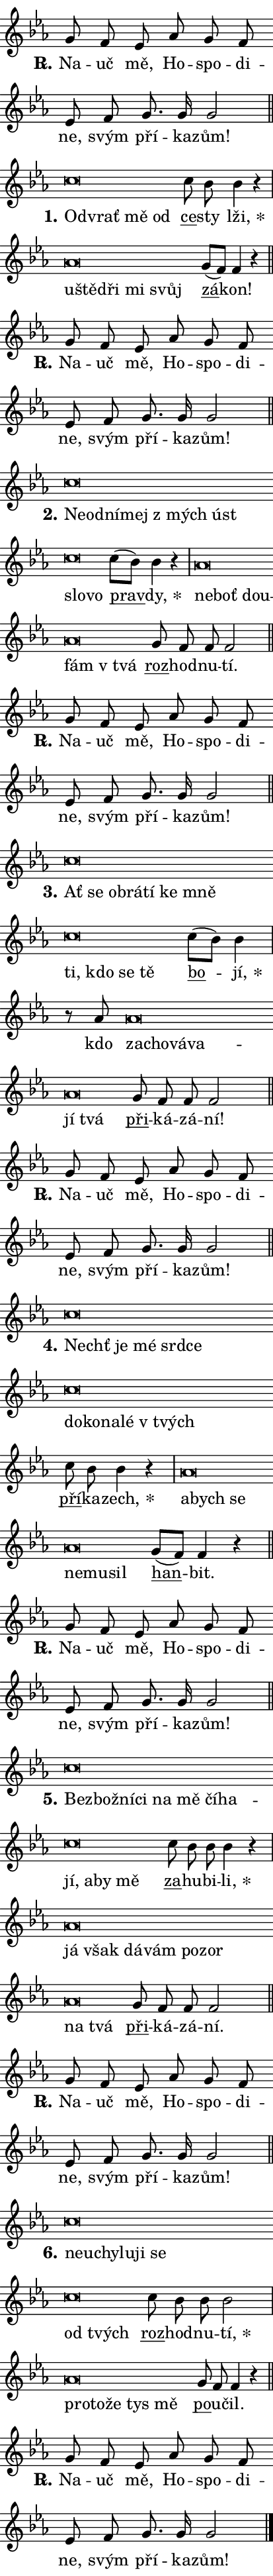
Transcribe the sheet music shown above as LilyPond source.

\version "2.22.1"
\header { tagline = "" }
\paper {
  indent = 0\cm
  top-margin = 0\cm
  right-margin = 0\cm
  bottom-margin = 0\cm
  left-margin = 0\cm
  paper-width = 7\cm
  page-breaking = #ly:one-page-breaking
  system-system-spacing.basic-distance = #11
  score-system-spacing.basic-distance = #11
  ragged-last = ##f
}


%% Author: Thomas Morley
%% https://lists.gnu.org/archive/html/lilypond-user/2020-05/msg00002.html
#(define (line-position grob)
"Returns position of @var[grob} in current system:
   @code{'start}, if at first time-step
   @code{'end}, if at last time-step
   @code{'middle} otherwise
"
  (let* ((col (ly:item-get-column grob))
         (ln (ly:grob-object col 'left-neighbor))
         (rn (ly:grob-object col 'right-neighbor))
         (col-to-check-left (if (ly:grob? ln) ln col))
         (col-to-check-right (if (ly:grob? rn) rn col))
         (break-dir-left
           (and
             (ly:grob-property col-to-check-left 'non-musical #f)
             (ly:item-break-dir col-to-check-left)))
         (break-dir-right
           (and
             (ly:grob-property col-to-check-right 'non-musical #f)
             (ly:item-break-dir col-to-check-right))))
        (cond ((eqv? 1 break-dir-left) 'start)
              ((eqv? -1 break-dir-right) 'end)
              (else 'middle))))

#(define (tranparent-at-line-position vctor)
  (lambda (grob)
  "Relying on @code{line-position} select the relevant enry from @var{vctor}.
Used to determine transparency,"
    (case (line-position grob)
      ((end) (not (vector-ref vctor 0)))
      ((middle) (not (vector-ref vctor 1)))
      ((start) (not (vector-ref vctor 2))))))

noteHeadBreakVisibility =
#(define-music-function (break-visibility)(vector?)
"Makes @code{NoteHead}s transparent relying on @var{break-visibility}"
#{
  \override NoteHead.transparent =
    #(tranparent-at-line-position break-visibility)
#})

#(define delete-ledgers-for-transparent-note-heads
  (lambda (grob)
    "Reads whether a @code{NoteHead} is transparent.
If so this @code{NoteHead} is removed from @code{'note-heads} from
@var{grob}, which is supposed to be @code{LedgerLineSpanner}.
As a result ledgers are not printed for this @code{NoteHead}"
    (let* ((nhds-array (ly:grob-object grob 'note-heads))
           (nhds-list
             (if (ly:grob-array? nhds-array)
                 (ly:grob-array->list nhds-array)
                 '()))
           ;; Relies on the transparent-property being done before
           ;; Staff.LedgerLineSpanner.after-line-breaking is executed.
           ;; This is fragile ...
           (to-keep
             (remove
               (lambda (nhd)
                 (ly:grob-property nhd 'transparent #f))
               nhds-list)))
      ;; TODO find a better method to iterate over grob-arrays, similiar
      ;; to filter/remove etc for lists
      ;; For now rebuilt from scratch
      (set! (ly:grob-object grob 'note-heads)  '())
      (for-each
        (lambda (nhd)
          (ly:pointer-group-interface::add-grob grob 'note-heads nhd))
        to-keep))))

hideNotes = {
  \noteHeadBreakVisibility #begin-of-line-visible
}
unHideNotes = {
  \noteHeadBreakVisibility #all-visible
}

% work-around for resetting accidentals
% https://lilypond.org/doc/v2.23/Documentation/notation/displaying-rhythms#unmetered-music
cadenzaMeasure = {
  \cadenzaOff
  \partial 1024 s1024
  \cadenzaOn
}

#(define-markup-command (accent layout props text) (markup?)
  "Underline accented syllable"
  (interpret-markup layout props
    #{\markup \override #'(offset . 4.3) \underline { #text }#}))

responsum = \markup \concat {
  "R" \hspace #-1.05 \path #0.1 #'((moveto 0 0.07) (lineto 0.9 0.8)) \hspace #0.05 "."
}

\layout {
    \context {
        \Staff
        \remove "Time_signature_engraver"
        \override LedgerLineSpanner.after-line-breaking = #delete-ledgers-for-transparent-note-heads
    }
    \context {
        \Voice {
            \override NoteHead.output-attributes = #'((class . "notehead"))
            \override Hairpin.height = #0.55
        }
    }
    \context {
        \Lyrics {
            \override StanzaNumber.output-attributes = #'((class . "stanzanumber"))
            \override LyricSpace.minimum-distance = #0.9
            \override LyricText.font-name = #"TeX Gyre Schola"
            \override LyricText.font-size = 1
            \override StanzaNumber.font-name = #"TeX Gyre Schola Bold"
            \override StanzaNumber.font-size = 1
        }
    }
}

% magnetic-lyrics.ily
%
%   written by
%     Jean Abou Samra <jean@abou-samra.fr>
%     Werner Lemberg <wl@gnu.org>
%
%   adapted by
%     Jiri Hon <jiri.hon@gmail.com>
%
% Version 2022-Apr-15

% https://www.mail-archive.com/lilypond-user@gnu.org/msg149350.html

#(define (Left_hyphen_pointer_engraver context)
   "Collect syllable-hyphen-syllable occurrences in lyrics and store
them in properties.  This engraver only looks to the left.  For
example, if the lyrics input is @code{foo -- bar}, it does the
following.

@itemize @bullet
@item
Set the @code{text} property of the @code{LyricHyphen} grob between
@q{foo} and @q{bar} to @code{foo}.

@item
Set the @code{left-hyphen} property of the @code{LyricText} grob with
text @q{foo} to the @code{LyricHyphen} grob between @q{foo} and
@q{bar}.
@end itemize

Use this auxiliary engraver in combination with the
@code{lyric-@/text::@/apply-@/magnetic-@/offset!} hook."
   (let ((hyphen #f)
         (text #f))
     (make-engraver
      (acknowledgers
       ((lyric-syllable-interface engraver grob source-engraver)
        (set! text grob)))
      (end-acknowledgers
       ((lyric-hyphen-interface engraver grob source-engraver)
        ;(when (not (grob::has-interface grob 'lyric-space-interface))
          (set! hyphen grob)));)
      ((stop-translation-timestep engraver)
       (when (and text hyphen)
         (ly:grob-set-object! text 'left-hyphen hyphen))
       (set! text #f)
       (set! hyphen #f)))))

#(define (lyric-text::apply-magnetic-offset! grob)
   "If the space between two syllables is less than the value in
property @code{LyricText@/.details@/.squash-threshold}, move the right
syllable to the left so that it gets concatenated with the left
syllable.

Use this function as a hook for
@code{LyricText@/.after-@/line-@/breaking} if the
@code{Left_@/hyphen_@/pointer_@/engraver} is active."
   (let ((hyphen (ly:grob-object grob 'left-hyphen #f)))
     (when hyphen
       (let ((left-text (ly:spanner-bound hyphen LEFT)))
         (when (grob::has-interface left-text 'lyric-syllable-interface)
           (let* ((common (ly:grob-common-refpoint grob left-text X))
                  (this-x-ext (ly:grob-extent grob common X))
                  (left-x-ext
                   (begin
                     ;; Trigger magnetism for left-text.
                     (ly:grob-property left-text 'after-line-breaking)
                     (ly:grob-extent left-text common X)))
                  ;; `delta` is the gap width between two syllables.
                  (delta (- (interval-start this-x-ext)
                            (interval-end left-x-ext)))
                  (details (ly:grob-property grob 'details))
                  (threshold (assoc-get 'squash-threshold details 0.2)))
             (when (< delta threshold)
               (let* (;; We have to manipulate the input text so that
                      ;; ligatures crossing syllable boundaries are not
                      ;; disabled.  For languages based on the Latin
                      ;; script this is essentially a beautification.
                      ;; However, for non-Western scripts it can be a
                      ;; necessity.
                      (lt (ly:grob-property left-text 'text))
                      (rt (ly:grob-property grob 'text))
                      (is-space (grob::has-interface hyphen 'lyric-space-interface))
                      (space (if is-space " " ""))
                      (space-markup (grob-interpret-markup grob " "))
                      (space-size (interval-length (ly:stencil-extent space-markup X)))
                      (extra-delta (if is-space space-size 0))
                      ;; Append new syllable.
                      (ltrt-space (if (and (string? lt) (string? rt))
                                (string-append lt space rt)
                                (make-concat-markup (list lt space rt))))
                      ;; Right-align `ltrt` to the right side.
                      (ltrt-space-markup (grob-interpret-markup
                               grob
                               (make-translate-markup
                                (cons (interval-length this-x-ext) 0)
                                (make-right-align-markup ltrt-space)))))
                 (begin
                   ;; Don't print `left-text`.
                   (ly:grob-set-property! left-text 'stencil #f)
                   ;; Set text and stencil (which holds all collected
                   ;; syllables so far) and shift it to the left.
                   (ly:grob-set-property! grob 'text ltrt-space)
                   (ly:grob-set-property! grob 'stencil ltrt-space-markup)
                   (ly:grob-translate-axis! grob (- (- delta extra-delta)) X))))))))))


#(define (lyric-hyphen::displace-bounds-first grob)
   ;; Make very sure this callback isn't triggered too early.
   (let ((left (ly:spanner-bound grob LEFT))
         (right (ly:spanner-bound grob RIGHT)))
     (ly:grob-property left 'after-line-breaking)
     (ly:grob-property right 'after-line-breaking)
     (ly:lyric-hyphen::print grob)))

squashThreshold = #0.4

\layout {
  \context {
    \Lyrics
    \consists #Left_hyphen_pointer_engraver
    \override LyricText.after-line-breaking =
      #lyric-text::apply-magnetic-offset!
    \override LyricHyphen.stencil = #lyric-hyphen::displace-bounds-first
    \override LyricText.details.squash-threshold = \squashThreshold
    \override LyricHyphen.minimum-distance = 0
    \override LyricHyphen.minimum-length = \squashThreshold
  }
}

squash = \override LyricText.details.squash-threshold = 9999
unSquash = \override LyricText.details.squash-threshold = \squashThreshold

left = \override LyricText.self-alignment-X = #LEFT
unLeft = \revert LyricText.self-alignment-X

starOffset = #(lambda (grob) 
                (let ((x_offset (ly:self-alignment-interface::aligned-on-x-parent grob)))
                  (if (= x_offset 0) 0 (+ x_offset 1.2))))

star = #(define-music-function (syllable)(string?)
"Append star separator at the end of a syllable"
#{
  \once \override LyricText.X-offset = #starOffset
  \lyricmode { \markup {
    #syllable
    \override #'((font-name . "TeX Gyre Schola Bold")) \hspace #0.2 \lower #0.65 \larger "*"
  } }
#})

starAccent = #(define-music-function (syllable)(string?)
"Append star separator at the end of a syllable and make accent"
#{
  \once \override LyricText.X-offset = #starOffset
  \lyricmode { \markup {
    \accent #syllable
    \override #'((font-name . "TeX Gyre Schola Bold")) \hspace #0.2 \lower #0.65 \larger "*"
  } }
#})

breath = #(define-music-function (syllable)(string?)
"Append breathing indicator at the end of a syllable"
#{
  \lyricmode { \markup { #syllable "+" } }
#})

optionalBreath = #(define-music-function (syllable)(string?)
"Append optional breathing indicator at the end of a syllable"
#{
  \lyricmode { \markup { #syllable "(+)" } }
#})


\score {
    <<
        \new Voice = "melody" { \cadenzaOn \key es \major \relative { g'8 f es as g f \bar "" es f g8. g16 g2 \cadenzaMeasure \bar "||" \break }
\relative { c''\breve*1/16 \hideNotes \breve*1/16 \bar "" \breve*1/16 \breve*1/16 \bar "" \unHideNotes \bar "" c8 bes bes4 r \cadenzaMeasure \bar "|" as\breve*1/16 \hideNotes \breve*1/16 \bar "" \breve*1/16 \bar "" \breve*1/16 \breve*1/16 \bar "" \unHideNotes \bar "" g8[( f)] f4 r \cadenzaMeasure \bar "||" \break }
\relative { g'8 f es as g f \bar "" es f g8. g16 g2 \cadenzaMeasure \bar "||" \break }
\relative { c''\breve*1/16 \hideNotes \breve*1/16 \bar "" \breve*1/16 \bar "" \breve*1/16 \bar "" \breve*1/16 \bar "" \breve*1/16 \bar "" \breve*1/16 \breve*1/16 \bar "" \unHideNotes \bar "" c8[( bes)] bes4 r \cadenzaMeasure \bar "|" as\breve*1/16 \hideNotes \breve*1/16 \bar "" \breve*1/16 \bar "" \breve*1/16 \breve*1/16 \bar "" \unHideNotes \bar "" g8 f f f2 \cadenzaMeasure \bar "||" \break }
\relative { g'8 f es as g f \bar "" es f g8. g16 g2 \cadenzaMeasure \bar "||" \break }
\relative { c''\breve*1/16 \hideNotes \breve*1/16 \bar "" \breve*1/16 \bar "" \breve*1/16 \bar "" \breve*1/16 \bar "" \breve*1/16 \bar "" \breve*1/16 \bar "" \breve*1/16 \bar "" \breve*1/16 \bar "" \breve*1/16 \breve*1/16 \bar "" \unHideNotes \bar "" c8[( bes)] bes4 \cadenzaMeasure \bar "|" r8 as8 as\breve*1/16 \hideNotes \breve*1/16 \bar "" \breve*1/16 \bar "" \breve*1/16 \bar "" \breve*1/16 \breve*1/16 \bar "" \unHideNotes \bar "" g8 f f f2 \cadenzaMeasure \bar "||" \break }
\relative { g'8 f es as g f \bar "" es f g8. g16 g2 \cadenzaMeasure \bar "||" \break }
\relative { c''\breve*1/16 \hideNotes \breve*1/16 \bar "" \breve*1/16 \bar "" \breve*1/16 \bar "" \breve*1/16 \bar "" \breve*1/16 \bar "" \breve*1/16 \bar "" \breve*1/16 \bar "" \breve*1/16 \breve*1/16 \bar "" \unHideNotes \bar "" c8 bes bes4 r \cadenzaMeasure \bar "|" as\breve*1/16 \hideNotes \breve*1/16 \bar "" \breve*1/16 \bar "" \breve*1/16 \bar "" \breve*1/16 \breve*1/16 \bar "" \unHideNotes \bar "" g8[( f)] f4 r \cadenzaMeasure \bar "||" \break }
\relative { g'8 f es as g f \bar "" es f g8. g16 g2 \cadenzaMeasure \bar "||" \break }
\relative { c''\breve*1/16 \hideNotes \breve*1/16 \bar "" \breve*1/16 \bar "" \breve*1/16 \bar "" \breve*1/16 \bar "" \breve*1/16 \bar "" \breve*1/16 \bar "" \breve*1/16 \bar "" \breve*1/16 \bar "" \breve*1/16 \bar "" \breve*1/16 \breve*1/16 \bar "" \unHideNotes \bar "" c8 bes bes bes4 r \cadenzaMeasure \bar "|" as\breve*1/16 \hideNotes \breve*1/16 \bar "" \breve*1/16 \bar "" \breve*1/16 \bar "" \breve*1/16 \bar "" \breve*1/16 \bar "" \breve*1/16 \breve*1/16 \bar "" \unHideNotes \bar "" g8 f f f2 \cadenzaMeasure \bar "||" \break }
\relative { g'8 f es as g f \bar "" es f g8. g16 g2 \cadenzaMeasure \bar "||" \break }
\relative { c''\breve*1/16 \hideNotes \breve*1/16 \bar "" \breve*1/16 \bar "" \breve*1/16 \bar "" \breve*1/16 \bar "" \breve*1/16 \bar "" \breve*1/16 \breve*1/16 \bar "" \unHideNotes \bar "" c8 bes bes bes2 \cadenzaMeasure \bar "|" as\breve*1/16 \hideNotes \breve*1/16 \bar "" \breve*1/16 \bar "" \breve*1/16 \breve*1/16 \bar "" \unHideNotes \bar "" g8 f f4 r \cadenzaMeasure \bar "||" \break }
\relative { g'8 f es as g f \bar "" es f g8. g16 g2 \cadenzaMeasure \bar "||" \break } \bar "|." }
        \new Lyrics \lyricsto "melody" { \lyricmode { \set stanza = \responsum
Na -- uč mě, Ho -- spo -- di -- ne, svým pří -- ka -- zům!
\set stanza = "1."
\left Od -- \squash vrať mě od \unLeft \unSquash \markup \accent ce -- sty \star lži, \left u -- \squash ště -- dři mi svůj \unLeft \unSquash \markup \accent zá -- kon!
\set stanza = \responsum
Na -- uč mě, Ho -- spo -- di -- ne, svým pří -- ka -- zům!
\set stanza = "2."
\left Ne -- \squash od -- ní -- mej "z mých" úst slo -- vo \unLeft \unSquash \markup \accent prav -- \star dy, \left ne -- \squash boť dou -- fám "v tvá" \unLeft \unSquash \markup \accent roz -- hod -- nu -- tí.
\set stanza = \responsum
Na -- uč mě, Ho -- spo -- di -- ne, svým pří -- ka -- zům!
\set stanza = "3."
\left Ať \squash se ob -- rá -- tí ke mně ti, kdo se tě \unLeft \unSquash \markup \accent bo -- \star jí, kdo \left za -- \squash cho -- vá -- va -- jí tvá \unLeft \unSquash \markup \accent při -- ká -- zá -- ní!
\set stanza = \responsum
Na -- uč mě, Ho -- spo -- di -- ne, svým pří -- ka -- zům!
\set stanza = "4."
\left Nechť \squash je mé srd -- ce do -- ko -- na -- lé "v tvých" \unLeft \unSquash \markup \accent pří -- ka -- \star zech, \left a -- \squash bych se ne -- mu -- sil \unLeft \unSquash \markup \accent han -- bit.
\set stanza = \responsum
Na -- uč mě, Ho -- spo -- di -- ne, svým pří -- ka -- zům!
\set stanza = "5."
\left Bez -- \squash bož -- ní -- ci na mě čí -- ha -- jí, a -- by mě \unLeft \unSquash \markup \accent za -- hu -- bi -- \star li, \left já \squash však dá -- vám po -- zor na tvá \unLeft \unSquash \markup \accent při -- ká -- zá -- ní.
\set stanza = \responsum
Na -- uč mě, Ho -- spo -- di -- ne, svým pří -- ka -- zům!
\set stanza = "6."
\left ne -- \squash u -- chy -- lu -- ji se od tvých \unLeft \unSquash \markup \accent roz -- hod -- nu -- \star tí, \left pro -- \squash to -- že tys mě \unLeft \unSquash \markup \accent po -- u -- čil.
\set stanza = \responsum
Na -- uč mě, Ho -- spo -- di -- ne, svým pří -- ka -- zům! } }
    >>
    \layout {}
}
